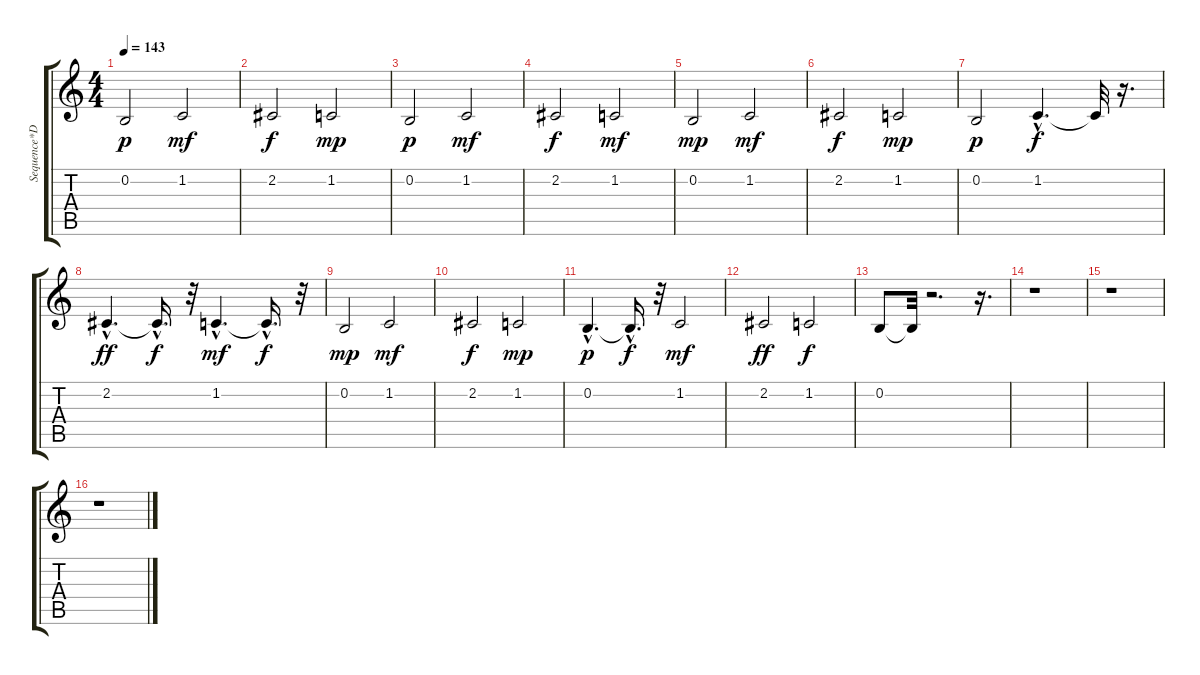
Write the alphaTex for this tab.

\track ("Sequence*Demixed 03" "Sequence*D") {instrument vibraphone}
\staff {score tabs}
\tuning (E4 B3 G3 D3 A2 E2) {hide}
\ts (4 4)
\tempo 143
\clef g2
\ks c
0.2.2{dy p} 1.2.2{dy mf} |
2.2.2{dy f} 1.2.2{dy mp} |
0.2.2{dy p} 1.2.2{dy mf} |
2.2.2{dy f} 1.2.2{dy mf} |
0.2.2{dy mp} 1.2.2{dy mf} |
2.2.2{dy f} 1.2.2{dy mp} |
0.2.2{dy p} 1.2{hac}.4{d dy f} 1.2{t}.32 r.16{d} |
2.2{hac}.4{d dy ff} 2.2{hac t}.16{d dy f} r.32 1.2{hac}.4{d dy mf} 1.2{hac t}.16{d dy f} r.32 |
0.2.2{dy mp} 1.2.2{dy mf} |
2.2.2{dy f} 1.2.2{dy mp} |
0.2{hac}.4{d dy p} 0.2{hac t}.16{d dy f} r.32 1.2.2{dy mf} |
2.2.2{dy ff} 1.2.2{dy f} |
0.2.8 0.2{t}.32 r.2{d} r.16{d} |
r.1 |
r.1 |
r.1
